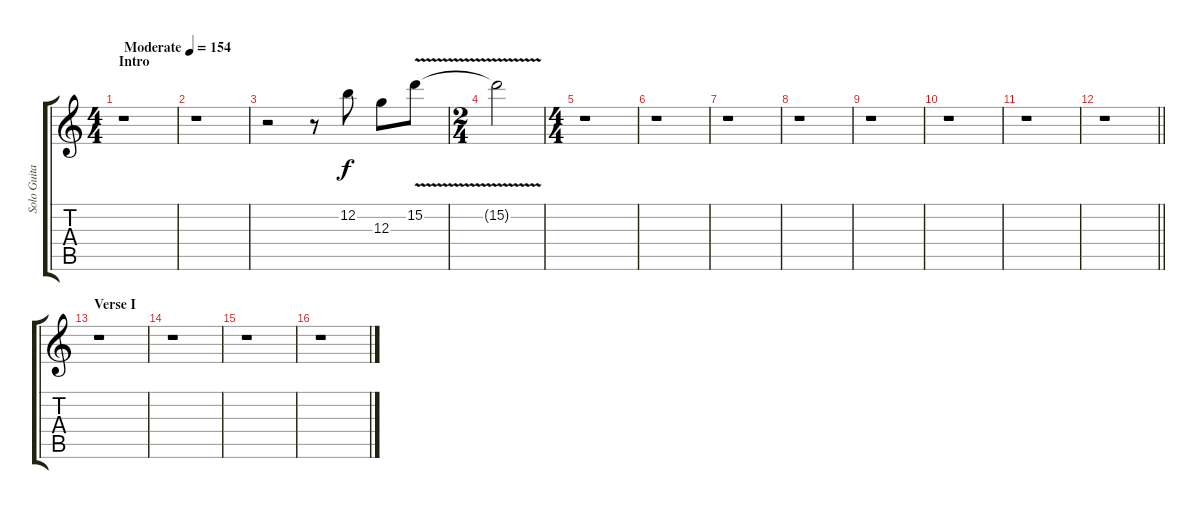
\track ("Solo Guitar" "Solo Guita") {instrument overdrivenguitar}
\staff {score tabs}
\tuning (E4 B3 G3 D3 A2 E2) {hide}
\ts (4 4)
\section ("" "Intro")
\tempo (154 "Moderate")
\clef g2
\ks c
r.1{dy f instrument overdrivenguitar} |
r.1 |
r.2{volume 14 instrument overdrivenguitar} r.8 12.2.8 12.3.8 15.2{v}.8 |
\ts (2 4)
15.2{t}.2 |
\ts (4 4)
r.1 |
r.1 |
r.1 |
r.1 |
r.1 |
r.1 |
r.1 |
\barLineRight lightlight
r.1 |
\section ("" "Verse I")
r.1 |
r.1 |
r.1 |
r.1
